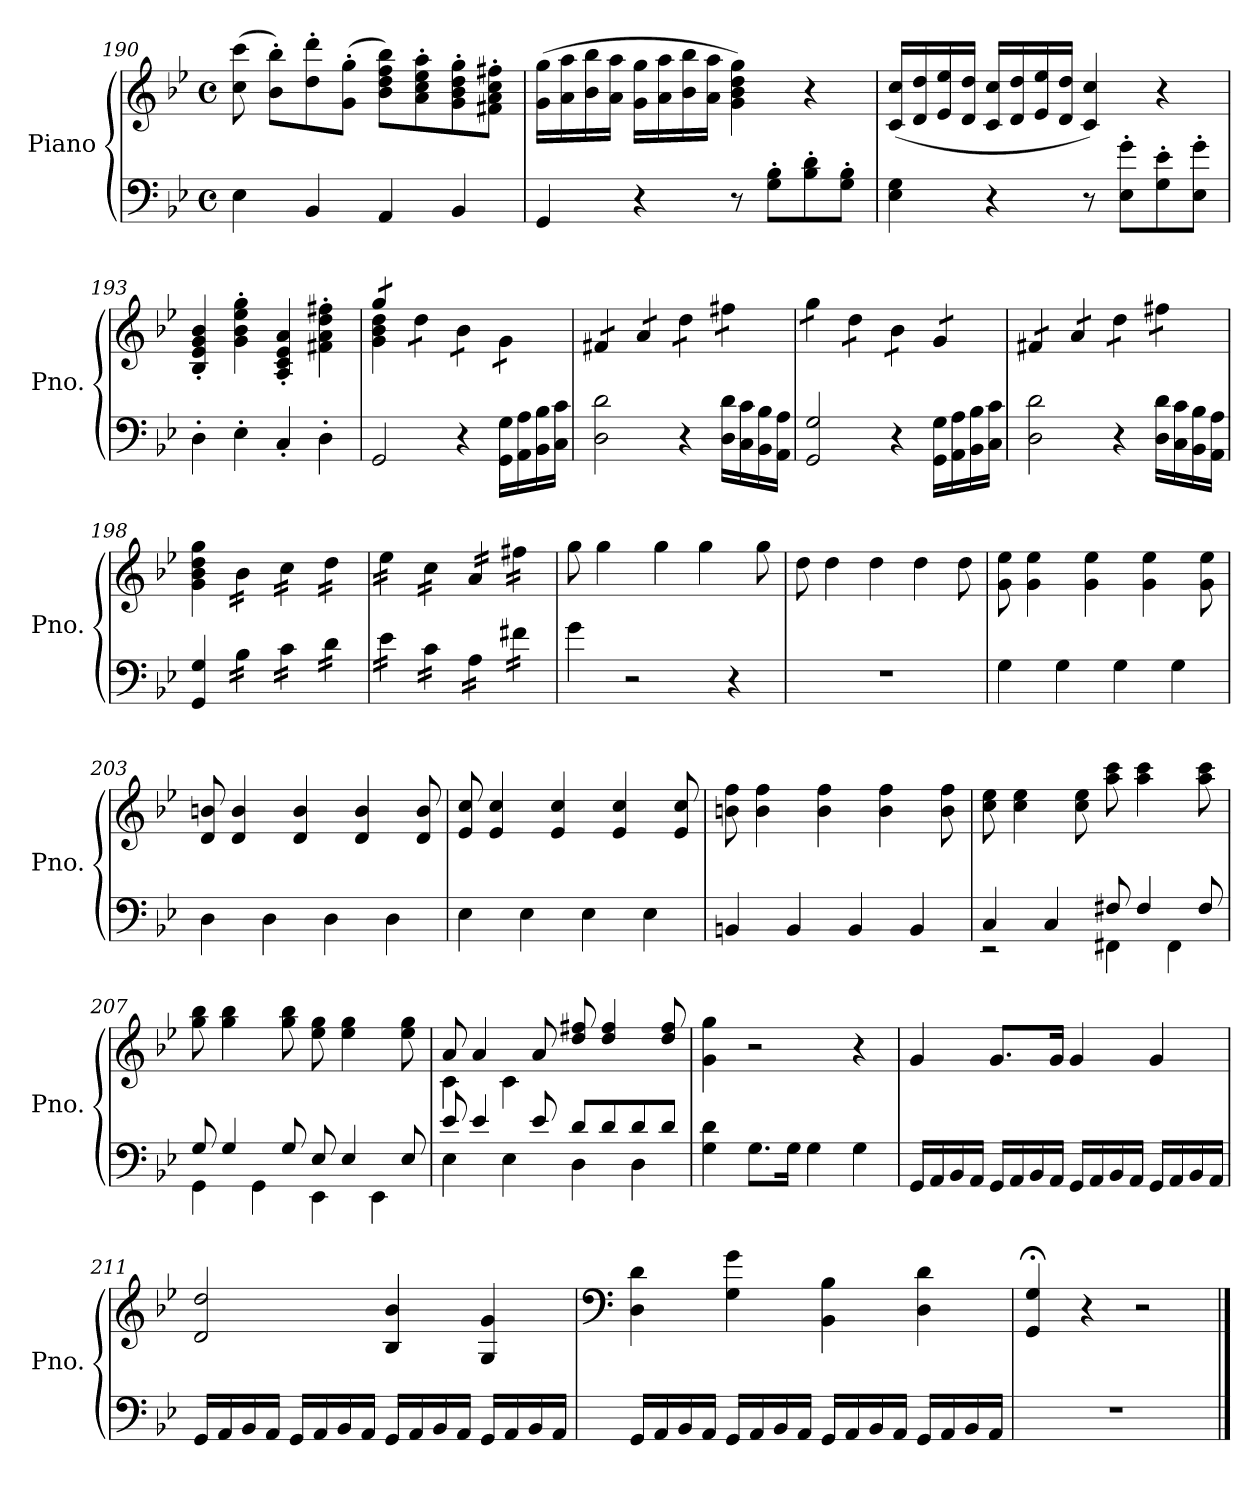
**kern	**kern
*part1	*part1
*staff2	*staff1
*I"Piano	*
*I'Pno.	*
!!LO:LB:g=z
*clefF4	*clefG2
*k[b-e-]	*k[b-e-]
*M4/4	*M4/4
*met(c)	*met(c)
=190	=190
4E-\	(8cc\ 8ccc\
.	8b-\' 8bb-\'L)
4BB-/	8dd\' 8ddd\'
.	(8g\' 8gg\'J
4AA/	8b-\ 8dd\ 8ff\ 8bb-\L)
.	8a\' 8cc\' 8ee-\' 8aa\'
4BB-/	8g\' 8b-\' 8dd\' 8gg\'
.	8f#X\' 8a\' 8cc\' 8ff#X\'J
=191	=191
4GG/	(16g\ 16gg\LL
.	16a\ 16aa\
.	16b-\ 16bb-\
.	16a\ 16aa\JJ
4r	16g\ 16gg\LL
.	16a\ 16aa\
.	16b-\ 16bb-\
.	16a\ 16aa\JJ
8r	4g\ 4b-\ 4dd\ 4gg\)
8G\' 8B-\'L	.
8B-\' 8d\'	4r
8G\' 8B-\'J	.
=192	=192
4E-\ 4G\	(16c/ 16cc/LL
.	16d/ 16dd/
.	16e-/ 16ee-/
.	16d/ 16dd/JJ
4r	16c/ 16cc/LL
.	16d/ 16dd/
.	16e-/ 16ee-/
.	16d/ 16dd/JJ
8r	4c/ 4cc/)
8E-\' 8g\'L	.
8G\' 8e-\'	4r
8E-\' 8g\'J	.
=193	=193
4D'\	4B-/' 4e-/' 4g/' 4b-/'
4E-'\	4g\' 4b-\' 4ee-\' 4gg\'
4C'/	4A/' 4c/' 4e-/' 4a/'
4D'\	4f#X\' 4a\' 4dd\' 4ff#X\'
!!LO:LB:g=z
=194	=194
*	*^
*	*tremolo	*
2GG/	8gg/L	4g\ 4b-\ 4dd\
.	8gg/J	.
.	8dd\L	2.ryy
.	8dd\J	.
4r	8b-\L	.
.	8b-\J	.
16GG\ 16G\LL	8g\L	.
16AA\ 16A\	.	.
16BB-\ 16B-\	8g\J	.
16C\ 16c\JJ	.	.
*	*v	*v
=195	=195
2D\ 2d\	8f#X/L
.	8f#X/J
.	8a/L
.	8a/J
4r	8dd\L
.	8dd\J
16D\ 16d\LL	8ff#X\L
16C\ 16c\	.
16BB-\ 16B-\	8ff#X\J
16AA\ 16A\JJ	.
=196	=196
2GG/ 2G/	8gg\L
.	8gg\J
.	8dd\L
.	8dd\J
4r	8b-\L
.	8b-\J
16GG\ 16G\LL	8g/L
16AA\ 16A\	.
16BB-\ 16B-\	8g/J
16C\ 16c\JJ	.
=197	=197
2D\ 2d\	8f#X/L
.	8f#X/J
.	8a/L
.	8a/J
4r	8dd\L
.	8dd\J
16D\ 16d\LL	8ff#X\L
16C\ 16c\	.
16BB-\ 16B-\	8ff#X\J
*	*Xtremolo
16AA\ 16A\JJ	.
=198	=198
4GG/ 4G/	4g\ 4b-\ 4dd\ 4gg\
*tremolo	*
*	*tremolo
16B-\LL	(16b-\LL
16B-\	(16b-\
16B-\	(16b-\
16B-\JJ	(16b-\JJ
16c\LL	16cc\LL
16c\	16cc\
16c\	16cc\
16c\JJ	16cc\JJ
16d\LL	16dd\)LL
16d\	16dd\)
16d\	16dd\)
16d\JJ	16dd\)JJ
=199	=199
16e-\LL	16ee-\LL
16e-\	16ee-\
16e-\	16ee-\
16e-\JJ	16ee-\JJ
16c\LL	(16cc\LL
16c\	(16cc\
16c\	(16cc\
16c\JJ	(16cc\JJ
16A\LL	16a/LL
16A\	16a/
16A\	16a/
16A\JJ	16a/JJ
16f#X\LL	16ff#X\)LL
16f#X\	16ff#X\)
16f#X\	16ff#X\)
16f#X\JJ	16ff#X\)JJ
*	*Xtremolo
*Xtremolo	*
!!LO:LB:g=z
=200	=200
4g\	8gg\
.	4gg\
2r	.
.	4gg\
.	4gg\
4r	.
.	8gg\
=201	=201
1r	8dd\
.	4dd\
.	4dd\
.	4dd\
.	8dd\
=202	=202
4G\	8g\ 8ee-\
.	4g\ 4ee-\
4G\	.
.	4g\ 4ee-\
4G\	.
.	4g\ 4ee-\
4G\	.
.	8g\ 8ee-\
=203	=203
4D\	8d/ 8bn/
.	4d/ 4b/
4D\	.
.	4d/ 4b/
4D\	.
.	4d/ 4b/
4D\	.
.	8d/ 8b/
=204	=204
4E-\	8e-/ 8cc/
.	4e-/ 4cc/
4E-\	.
.	4e-/ 4cc/
4E-\	.
.	4e-/ 4cc/
4E-\	.
.	8e-/ 8cc/
=205	=205
4BBn/	8bn\ 8ff\
.	4b\ 4ff\
4BB/	.
.	4b\ 4ff\
4BB/	.
.	4b\ 4ff\
4BB/	.
.	8b\ 8ff\
!!LO:LB:g=z
=206	=206
*^	*
4C/	2r	8cc\ 8ee-\
.	.	4cc\ 4ee-\
4C/	.	.
.	.	8cc\ 8ee-\
8F#X/	4FF#X\	8aa\ 8ccc\
4F#/	.	4aa\ 4ccc\
.	4FF#\	.
8F#/	.	8aa\ 8ccc\
=207	=207	=207
8G/	4GG\	8gg\ 8bb-\
4G/	.	4gg\ 4bb-\
.	4GG\	.
8G/	.	8gg\ 8bb-\
8E-/	4EE-\	8ee-\ 8gg\
4E-/	.	4ee-\ 4gg\
.	4EE-\	.
8E-/	.	8ee-\ 8gg\
=208	=208	=208
*	*	*^
8e-/	4E-\	8a/	4c\
4e-/	.	4a/	.
.	4E-\	.	4c\
8e-/	.	8a/	.
8d/L	4D\	8dd/ 8ff#X/	2ryy
8d/	.	4dd/ 4ff#/	.
8d/	4D\	.	.
8d/J	.	8dd/ 8ff#/	.
*v	*v	*	*
*	*v	*v
=209	=209
4G\ 4d\	4g\ 4gg\
8.G\L	2r
16G\Jk	.
4G\	.
4G\	4r
!!LO:LB:g=z
=210	=210
16GG/LL	4g/
16AA/	.
16BB-/	.
16AA/JJ	.
16GG/LL	8.g/L
16AA/	.
16BB-/	.
16AA/JJ	16g/Jk
16GG/LL	4g/
16AA/	.
16BB-/	.
16AA/JJ	.
16GG/LL	4g/
16AA/	.
16BB-/	.
16AA/JJ	.
=211	=211
16GG/LL	2d/ 2dd/
16AA/	.
16BB-/	.
16AA/JJ	.
16GG/LL	.
16AA/	.
16BB-/	.
16AA/JJ	.
16GG/LL	4B-/ 4b-/
16AA/	.
16BB-/	.
16AA/JJ	.
16GG/LL	4G/ 4g/
16AA/	.
16BB-/	.
16AA/JJ	.
!!LO:PB:g=z
=212	=212
*	*clefF4
16GG/LL	4D\ 4d\
16AA/	.
16BB-/	.
16AA/JJ	.
16GG/LL	4G\ 4g\
16AA/	.
16BB-/	.
16AA/JJ	.
16GG/LL	4BB-\ 4B-\
16AA/	.
16BB-/	.
16AA/JJ	.
16GG/LL	4D\ 4d\
16AA/	.
16BB-/	.
16AA/JJ	.
=213	=213
1r	4GG/;< 4G/;<
.	4r
.	2r
==	==
*-	*-
